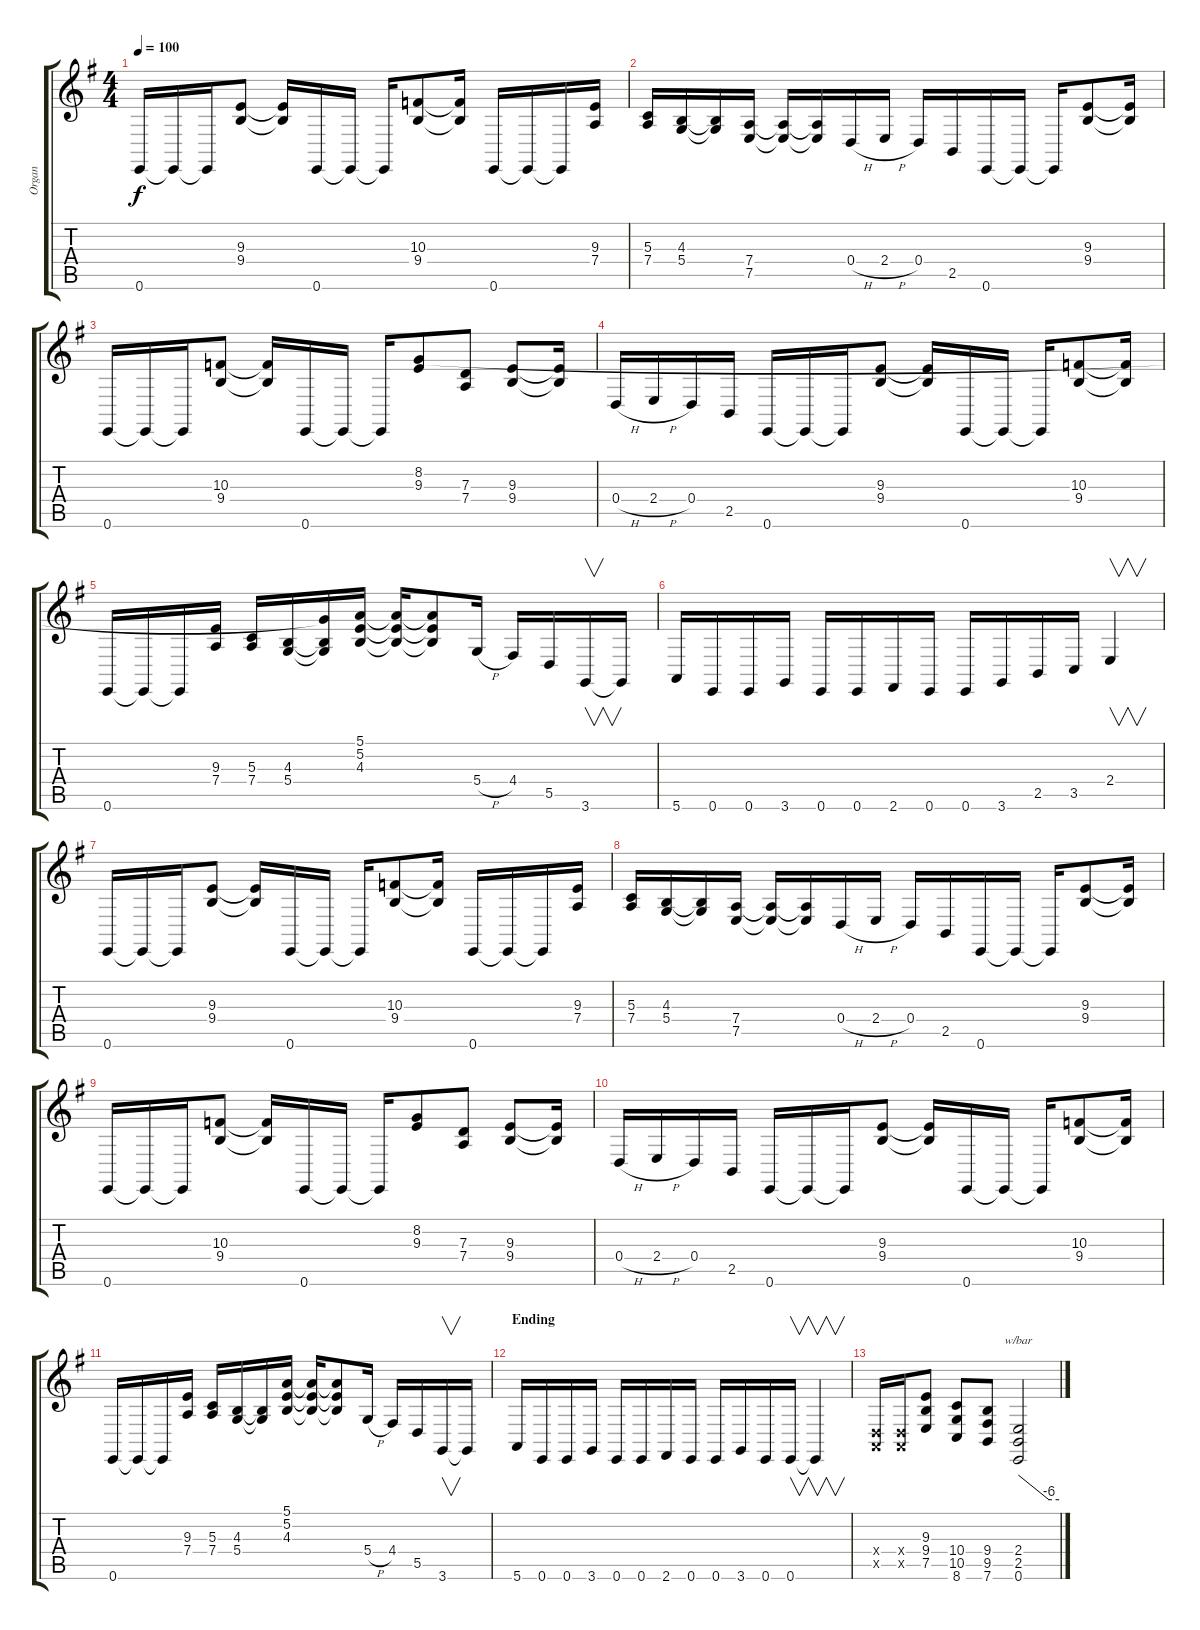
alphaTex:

\track ("Organ" "Organ") {instrument drawbarorgan}
\staff {score tabs}
\tuning (E4 B3 G3 D3 A2 E2) {hide}
\ts (4 4)
\tempo 100
\clef g2
\ks eminor
0.6.16{dy f} 0.6{t}.16 0.6{t}.16 (9.3 9.4).8 (9.3{t} 9.4{t}).16 0.6.16 0.6{t}.16 0.6{t}.16 (10.3 9.4).8 (10.3{t} 9.4{t}).16 0.6.16 0.6{t}.16 0.6{t}.16 (9.3 7.4).16 |
(5.3 7.4).16 (4.3 5.4).16 (4.3{t} 5.4{t}).16 (7.4 7.5).16 (7.4{t} 7.5{t}).16 (7.4{t} 7.5{t}).16 0.4{h}.16 2.4{h}.16 0.4.16 2.5.16 0.6.16 0.6{t}.16 0.6{t}.16 (9.3 9.4).8 (9.3{t} 9.4{t}).16 |
0.6.16 0.6{t}.16 0.6{t}.16 (10.3 9.4).8 (10.3{t} 9.4{t}).16 0.6.16 0.6{t}.16 0.6{t}.16 (8.2 9.3).8 (7.3 7.4).8 (9.3 9.4).8 (9.3{t} 9.4{t}).16 |
0.4{h}.16 2.4{h}.16 0.4.16 2.5.16 0.6.16 0.6{t}.16 0.6{t}.16 (9.3 9.4).8 (9.3{t} 9.4{t}).16 0.6.16 0.6{t}.16 0.6{t}.16 (10.3 9.4).8 (10.3{t} 9.4{t}).16 |
0.6.16 0.6{t}.16 0.6{t}.16 (9.3 7.4).16 (5.3 7.4).16 (4.3 5.4).16 (8.2{t} 4.3{t} 5.4{t}).16 (5.1 5.2 4.3).16 (5.1{t} 5.2{t} 4.3{t}).16 (5.1{t} 5.2{t} 4.3{t}).8 5.4{h}.16 4.4.16 5.5.16 3.6.16{v} 3.6{t}.16 |
5.6.16 0.6.16 0.6.16 3.6.16 0.6.16 0.6.16 2.6.16 0.6.16 0.6.16 3.6.16 2.5.16 3.5.16 2.4.4{v} |
0.6.16 0.6{t}.16 0.6{t}.16 (9.3 9.4).8 (9.3{t} 9.4{t}).16 0.6.16 0.6{t}.16 0.6{t}.16 (10.3 9.4).8 (10.3{t} 9.4{t}).16 0.6.16 0.6{t}.16 0.6{t}.16 (9.3 7.4).16 |
(5.3 7.4).16 (4.3 5.4).16 (4.3{t} 5.4{t}).16 (7.4 7.5).16 (7.4{t} 7.5{t}).16 (7.4{t} 7.5{t}).16 0.4{h}.16 2.4{h}.16 0.4.16 2.5.16 0.6.16 0.6{t}.16 0.6{t}.16 (9.3 9.4).8 (9.3{t} 9.4{t}).16 |
0.6.16 0.6{t}.16 0.6{t}.16 (10.3 9.4).8 (10.3{t} 9.4{t}).16 0.6.16 0.6{t}.16 0.6{t}.16 (8.2 9.3).8 (7.3 7.4).8 (9.3 9.4).8 (9.3{t} 9.4{t}).16 |
0.4{h}.16 2.4{h}.16 0.4.16 2.5.16 0.6.16 0.6{t}.16 0.6{t}.16 (9.3 9.4).8 (9.3{t} 9.4{t}).16 0.6.16 0.6{t}.16 0.6{t}.16 (10.3 9.4).8 (10.3{t} 9.4{t}).16 |
0.6.16 0.6{t}.16 0.6{t}.16 (9.3 7.4).16 (5.3 7.4).16 (4.3 5.4).16 (4.3{t} 5.4{t}).16 (5.1 5.2 4.3).16 (5.1{t} 5.2{t} 4.3{t}).16 (5.1{t} 5.2{t} 4.3{t}).8 5.4{h}.16 4.4.16 5.5.16 3.6.16{v} 3.6{t}.16 |
\section ("" "Ending")
5.6.16 0.6.16 0.6.16 3.6.16 0.6.16 0.6.16 2.6.16 0.6.16 0.6.16 3.6.16 0.6.16 0.6.16{v} 0.6{t}.4{v} |
(0.4{x} 0.5{x}).16 (0.4{x} 0.5{x}).16 (9.3 9.4 7.5).8 (10.4 10.5 8.6).8 (9.4 9.5 7.6).8 (2.4 2.5 0.6).2{tbe (custom default 0 0 45 -24 60 -24)}
